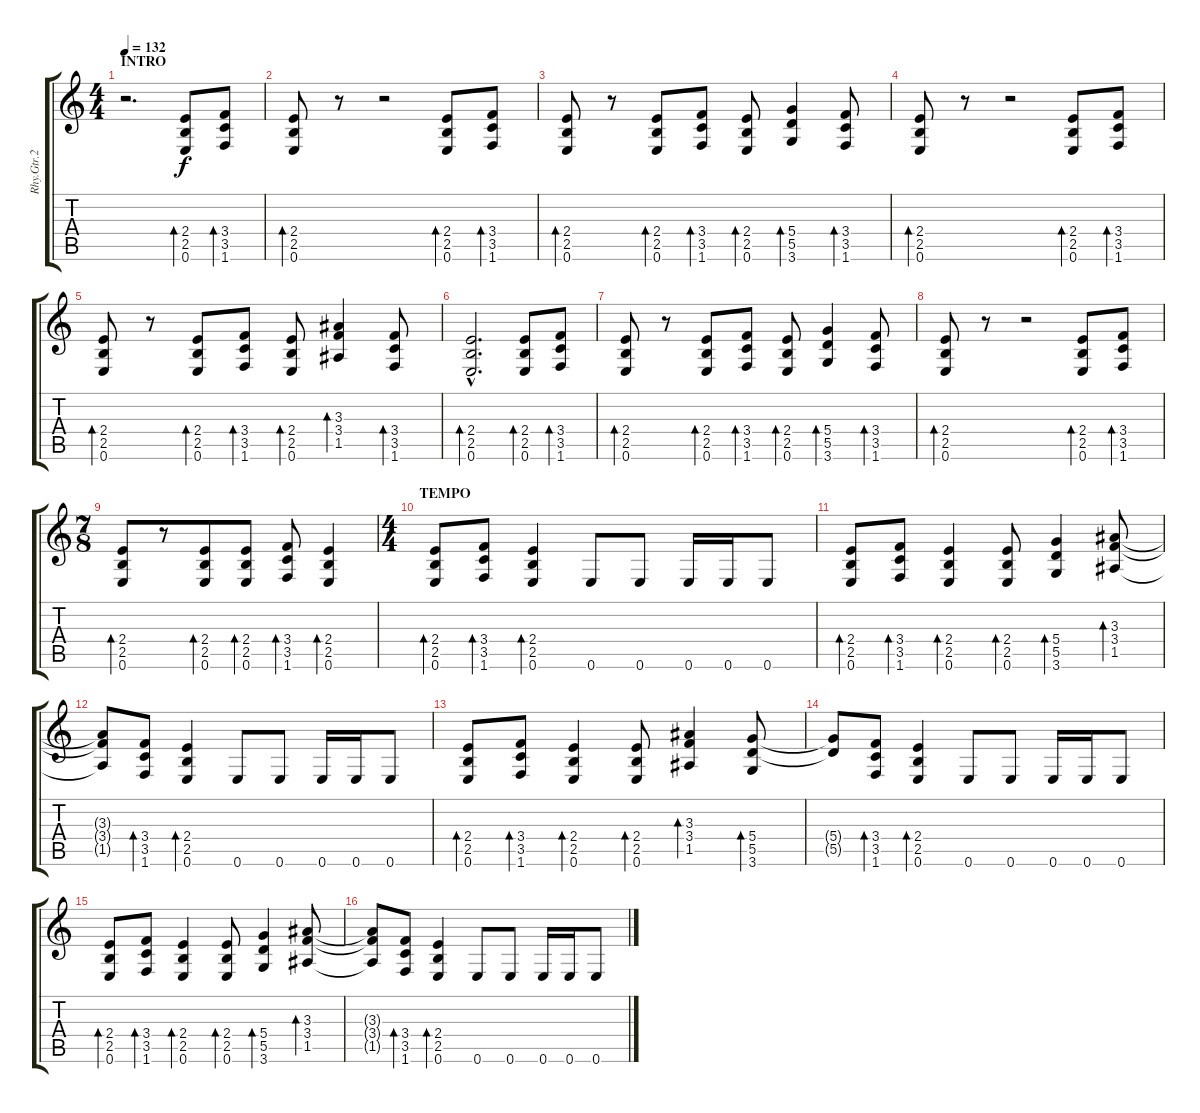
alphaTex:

\track ("Rhy.Gtr.2" "Rhy.Gtr.2") {instrument distortionguitar}
\staff {score tabs}
\tuning (E4 B3 G3 D3 A2 E2) {hide}
\ts (4 4)
\section ("" "INTRO")
\tempo 132
\clef g2
\ks c
r.2{d dy f instrument distortionguitar} (2.4 2.5 0.6).8{bd 60} (3.4 3.5 1.6).8{bd 30} |
(2.4 2.5 0.6).8{bd 30} r.8 r.2 (2.4 2.5 0.6).8{bd 60} (3.4 3.5 1.6).8{bd 30} |
(2.4 2.5 0.6).8{bd 30} r.8 (2.4 2.5 0.6).8{bd 30} (3.4 3.5 1.6).8{bd 30} (2.4 2.5 0.6).8{bd 30} (5.4 5.5 3.6).4{bd 30} (3.4 3.5 1.6).8{bd 60} |
(2.4 2.5 0.6).8{bd 30} r.8 r.2 (2.4 2.5 0.6).8{bd 60} (3.4 3.5 1.6).8{bd 30} |
(2.4 2.5 0.6).8{bd 30} r.8 (2.4 2.5 0.6).8{bd 30} (3.4 3.5 1.6).8{bd 30} (2.4 2.5 0.6).8{bd 30} (3.3 3.4 1.5).4{bd 30} (3.4 3.5 1.6).8{bd 60} |
(2.4{hac} 2.5{hac} 0.6{hac}).2{d bd 30} (2.4 2.5 0.6).8{bd 60} (3.4 3.5 1.6).8{bd 30} |
(2.4 2.5 0.6).8{bd 30} r.8 (2.4 2.5 0.6).8{bd 30} (3.4 3.5 1.6).8{bd 30} (2.4 2.5 0.6).8{bd 30} (5.4 5.5 3.6).4{bd 30} (3.4 3.5 1.6).8{bd 60} |
(2.4 2.5 0.6).8{bd 30} r.8 r.2 (2.4 2.5 0.6).8{bd 60} (3.4 3.5 1.6).8{bd 30} |
\ts (7 8)
(2.4 2.5 0.6).8{bd 30} r.8 (2.4 2.5 0.6).8{bd 60} (2.4 2.5 0.6).8{bd 30} (3.4 3.5 1.6).8{bd 30} (2.4 2.5 0.6).4{bd 30} |
\ts (4 4)
\section ("" "TEMPO")
(2.4 2.5 0.6).8{bd 30} (3.4 3.5 1.6).8{bd 30} (2.4 2.5 0.6).4{bd 30} 0.6.8 0.6.8 0.6.16 0.6.16 0.6.8 |
(2.4 2.5 0.6).8{bd 30} (3.4 3.5 1.6).8{bd 30} (2.4 2.5 0.6).4{bd 30} (2.4 2.5 0.6).8{bd 30} (5.4 5.5 3.6).4{bd 30} (3.3 3.4 1.5).8{bd 60} |
(3.3{t} 3.4{t} 1.5{t}).8 (3.4 3.5 1.6).8{bd 60} (2.4 2.5 0.6).4{bd 30} 0.6.8 0.6.8 0.6.16 0.6.16 0.6.8 |
(2.4 2.5 0.6).8{bd 30} (3.4 3.5 1.6).8{bd 30} (2.4 2.5 0.6).4{bd 30} (2.4 2.5 0.6).8{bd 30} (3.3 3.4 1.5).4{bd 30} (5.4 5.5 3.6).8{bd 60} |
(5.4{t} 5.5{t}).8 (3.4 3.5 1.6).8{bd 60} (2.4 2.5 0.6).4{bd 30} 0.6.8 0.6.8 0.6.16 0.6.16 0.6.8 |
(2.4 2.5 0.6).8{bd 30} (3.4 3.5 1.6).8{bd 30} (2.4 2.5 0.6).4{bd 30} (2.4 2.5 0.6).8{bd 30} (5.4 5.5 3.6).4{bd 30} (3.3 3.4 1.5).8{bd 60} |
(3.3{t} 3.4{t} 1.5{t}).8 (3.4 3.5 1.6).8{bd 60} (2.4 2.5 0.6).4{bd 30} 0.6.8 0.6.8 0.6.16 0.6.16 0.6.8
